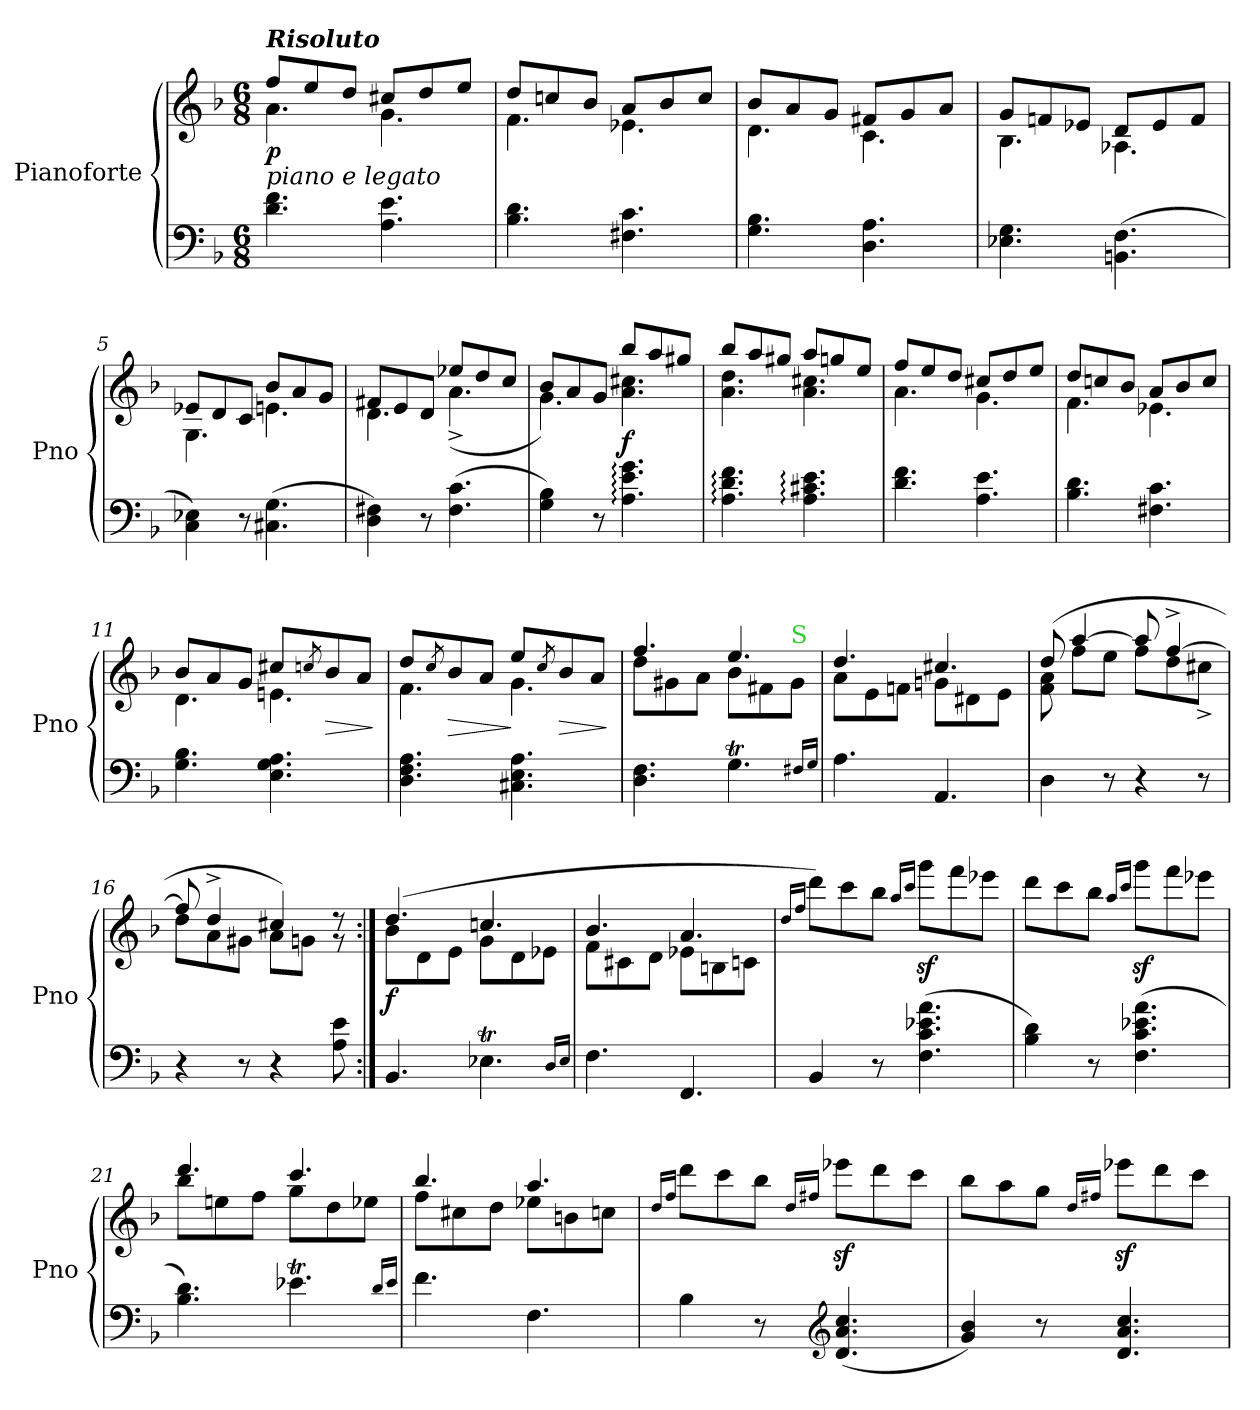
**kern	**kern	**dynam
*part2	*part1	*part1
*staff2	*staff1	*staff1
*I"Pianoforte	*I"Pianoforte	*
*I'Pno	*I'Pno	*
*clefF4	*clefG2	*
*k[b-]	*k[b-]	*
*d:	*d:	*
*M6/8	*M6/8	*
=1	=1	=1
*	*^	*
!	!LO:TX:b:i:t=piano e legato	!	!
!	!LO:TX:a:Bi:t=Risoluto	!	!
4.d\ 4.f\	8ff/L	4.a\	p
.	8ee/	.	.
.	8dd/J	.	.
4.A\ 4.e\	8cc#X/L	4.g\	.
.	8dd/	.	.
.	8ee/J	.	.
=2	=2	=2	=2
4.B-\ 4.d\	8dd/L	4.f\	.
.	8ccn/	.	.
.	8b-/J	.	.
4.F#X\ 4.c\	8a/L	4.e-X\	.
.	8b-/	.	.
.	8cc/J	.	.
=3	=3	=3	=3
4.G\ 4.B-\	8b-/L	4.d\	.
.	8a/	.	.
.	8g/J	.	.
4.D\ 4.A\	8f#X/L	4.c\	.
.	8g/	.	.
.	8a/J	.	.
=4	=4	=4	=4
4.E-X\ 4.G\	8g/L	4.B-\	.
.	8fn/	.	.
.	8e-X/J	.	.
(4.BBn\ 4.F\	8d/L	4.A-X\	.
.	8e-/	.	.
.	8f/J	.	.
=5	=5	=5	=5
4C\ 4E-X\)	8e-X/L	4.G\	.
.	8d/	.	.
8r	8c/J	.	.
(4.C#X\ 4.G\	8b-/L	4.en\	.
.	8a/	.	.
.	8g/J	.	.
=6	=6	=6	=6
4D\ 4F#X\)	8f#X/L	4.d\	.
.	8e/	.	.
8r	8d/J	.	.
(4.F#\ 4.c\	8ee-X/L	(4.a^\	.
.	8dd/	.	.
.	8cc/J	.	.
=7	=7	=7	=7
4G\ 4B-\)	8b-/L	4.g\)	.
.	8a/	.	.
8r	8g/J	.	.
4.A:\ 4.e:\ 4.g:\	8bb-/L	4.a:\ 4.cc#X:\	f
.	8aa/	.	.
.	8gg#X/J	.	.
=8	=8	=8	=8
4.A:\ 4.d:\ 4.f:\	8bb-/L	4.a:\ 4.dd:\	.
.	8aa/	.	.
.	8gg#X/J	.	.
4.A:\ 4.c#X:\ 4.e:\	8aa/L	4.a:\ 4.cc#X:\	.
.	8ggn/	.	.
.	8ee/J	.	.
=9	=9	=9	=9
4.d\ 4.f\	8ff/L	4.a\	.
.	8ee/	.	.
.	8dd/J	.	.
4.A\ 4.e\	8cc#X/L	4.g\	.
.	8dd/	.	.
.	8ee/J	.	.
=10	=10	=10	=10
4.B-\ 4.d\	8dd/L	4.f\	.
.	8ccn/	.	.
.	8b-/J	.	.
4.F#X\ 4.c\	8a/L	4.e-X\	.
.	8b-/	.	.
.	8cc/J	.	.
=11	=11	=11	=11
4.G\ 4.B-\	8b-/L	4.d\	.
.	8a/	.	.
.	8g/J	.	.
4.E\ 4.G\ 4.A\	8cc#X/L	4.en\	.
.	8qccn/	.	.
!	!	!	!LO:HP:b
.	8b-/	.	>
.	8a/J	.	.
*	*v	*v	*
.	.	]
=12	=12	=12
*	*^	*
4.D\ 4.F\ 4.A\	8dd/L	4.f\	.
.	8qcc/	.	.
!	!	!	!LO:HP:b
.	8b-/	.	>
.	8a/J	.	.
4.C#X\ 4.E\ 4.A\	8ee/L	4.g\	]
.	8qcc/	.	.
!	!	!	!LO:HP:b
.	8b-/	.	>
.	8a/J	.	.
*	*v	*v	*
.	.	]
=13	=13	=13
*	*^	*
4.D\ 4.F\	4.ff/	8dd\L	.
.	.	8g#X\	.
.	.	8a\J	.
4.GT\	4.ee/	8b-\L	.
.	.	8f#X\	.
!	!	!LO:TX:a:color=limegreen:t=S	!
.	.	8g#\J	.
16qqF#X/LL	.	.	.
16qqG/JJ	.	.	.
=14	=14	=14	=14
4.A\	4.dd/	8a\L	.
.	.	8e\	.
.	.	8fn\J	.
4.AA/	4.cc#X/	8gn\L	.
.	.	8d#X\	.
.	.	8e\J	.
=15	=15	=15	=15
4D\	(8dd/	8f\ 8a\	.
.	[4aa/	8ff\L	.
8r	.	8ee\J	.
4r	8aa/]	8ff\L	.
.	[4ff^/	8dd\	.
8r	.	8cc#X^>\J	.
=16	=16	=16	=16
4r	8ff/]	8dd\L	.
.	4dd^/	8a\	.
8r	.	8g#X\J	.
4r	4cc#X/)	8a\L	.
.	.	8gn\J	.
8A\ 8e\	8r	8r	.
=17:|!	=17:|!	=17:|!	=17:|!
4.BB-/	(4.dd/	8b-\L	f
.	.	8d\	.
.	.	8e\J	.
4.E-XT\	4.ccn/	8g\L	.
.	.	8d\	.
.	.	8e-X\J	.
16qqD/LL	.	.	.
16qqE-/JJ	.	.	.
=18	=18	=18	=18
4.F\	4.b-/	8f\L	.
.	.	8c#X\	.
.	.	8d\J	.
4.FF/	4.a/	8e-X\L	.
.	.	8Bn\	.
.	.	8cn\J	.
*	*v	*v	*
=19	=19	=19
.	16qqdd/LL	.
.	16qqff/JJ	.
4BB-/	8ddd\L)	.
.	8ccc\	.
8r	8bb-\J	.
.	16qqaa/LL	.
.	16qqccc/JJ	.
(4.F\ 4.c\ 4.e-X\ 4.a\	8gggz\L	.
.	8fff\	.
.	8eee-X\J	.
=20	=20	=20
4B-\ 4d\)	8ddd\L	.
.	8ccc\	.
8r	8bb-\J	.
.	16qqaa/LL	.
.	16qqccc/JJ	.
(4.F\ 4.c\ 4.e-X\ 4.a\	8gggz\L	.
.	8fff\	.
.	8eee-X\J	.
=21	=21	=21
*	*^	*
4.B-\ 4.d\)	4.ddd/	8bb-\L	.
.	.	8een\	.
.	.	8ff\J	.
4.e-XT\	4.ccc/	8gg\L	.
.	.	8dd\	.
.	.	8ee-X\J	.
16qqd/LL	.	.	.
16qqe-/JJ	.	.	.
=22	=22	=22	=22
4.f\	4.bb-/	8ff\L	.
.	.	8cc#X\	.
.	.	8dd\J	.
4.F\	4.aa/	8ee-X\L	.
.	.	8bn\	.
.	.	8ccn\J	.
*	*v	*v	*
=23	=23	=23
.	16qqdd/LL	.
.	16qqff/JJ	.
4B-\	8ddd\L	.
.	8ccc\	.
8r	8bb-\J	.
*clefG2	*	*
.	16qqdd/LL	.
.	16qqff#X/JJ	.
(4.d/ 4.a/ 4.cc/	8eee-Xz\L	.
.	8ddd\	.
.	8ccc\J	.
=24	=24	=24
4g/ 4b-/)	8bb-\L	.
.	8aa\	.
8r	8gg\J	.
.	16qqdd/LL	.
.	16qqff#X/JJ	.
4.d/ 4.a/ 4.cc/	8eee-Xz\L	.
.	8ddd\	.
.	8ccc\J	.
=	=	=
*-	*-	*-
